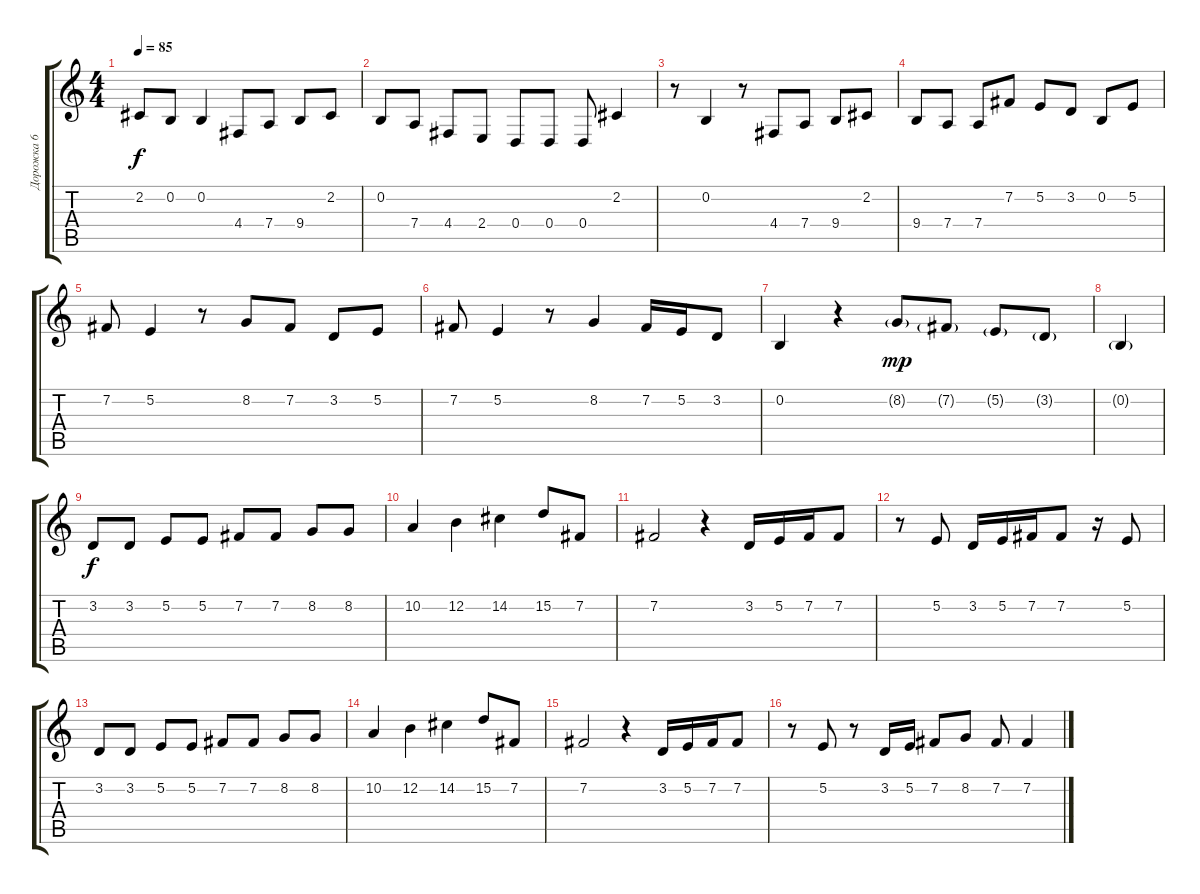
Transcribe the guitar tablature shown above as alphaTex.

\track ("Дорожка 6" "Дорожка 6") {instrument sopranosax}
\staff {score tabs}
\tuning (E4 B3 G3 D3 A2 E2) {hide}
\ts (4 4)
\tempo 85
\clef g2
\ks c
2.2.8{dy f} 0.2.8 0.2.4 4.4.8 7.4.8 9.4.8 2.2.8 |
0.2.8 7.4.8 4.4.8 2.4.8 0.4.8 0.4.8 0.4.8 2.2.4 |
r.8 0.2.4 r.8 4.4.8 7.4.8 9.4.8 2.2.8 |
9.4.8 7.4.8 7.4.8 7.2.8 5.2.8 3.2.8 0.2.8 5.2.8 |
7.2.8 5.2.4 r.8 8.2.8 7.2.8 3.2.8 5.2.8 |
7.2.8 5.2.4 r.8 8.2.4 7.2.16 5.2.16 3.2.8 |
0.2.4 r.4 8.2{g}.8{dy mp} 7.2{g}.8 5.2{g}.8 3.2{g}.8 |
0.2{g}.4 |
3.2.8{dy f} 3.2.8 5.2.8 5.2.8 7.2.8 7.2.8 8.2.8 8.2.8 |
10.2.4 12.2.4 14.2.4 15.2.8 7.2.8 |
7.2.2 r.4 3.2.16 5.2.16 7.2.16 7.2.8 |
r.8 5.2.8 3.2.16 5.2.16 7.2.16 7.2.8 r.16 5.2.8 |
3.2.8{instrument sopranosax} 3.2.8 5.2.8 5.2.8 7.2.8 7.2.8 8.2.8 8.2.8 |
10.2.4 12.2.4 14.2.4 15.2.8 7.2.8 |
7.2.2 r.4 3.2.16 5.2.16 7.2.16 7.2.8 |
r.8 5.2.8 r.8 3.2.16 5.2.16 7.2.8 8.2.8 7.2.8 7.2.4
